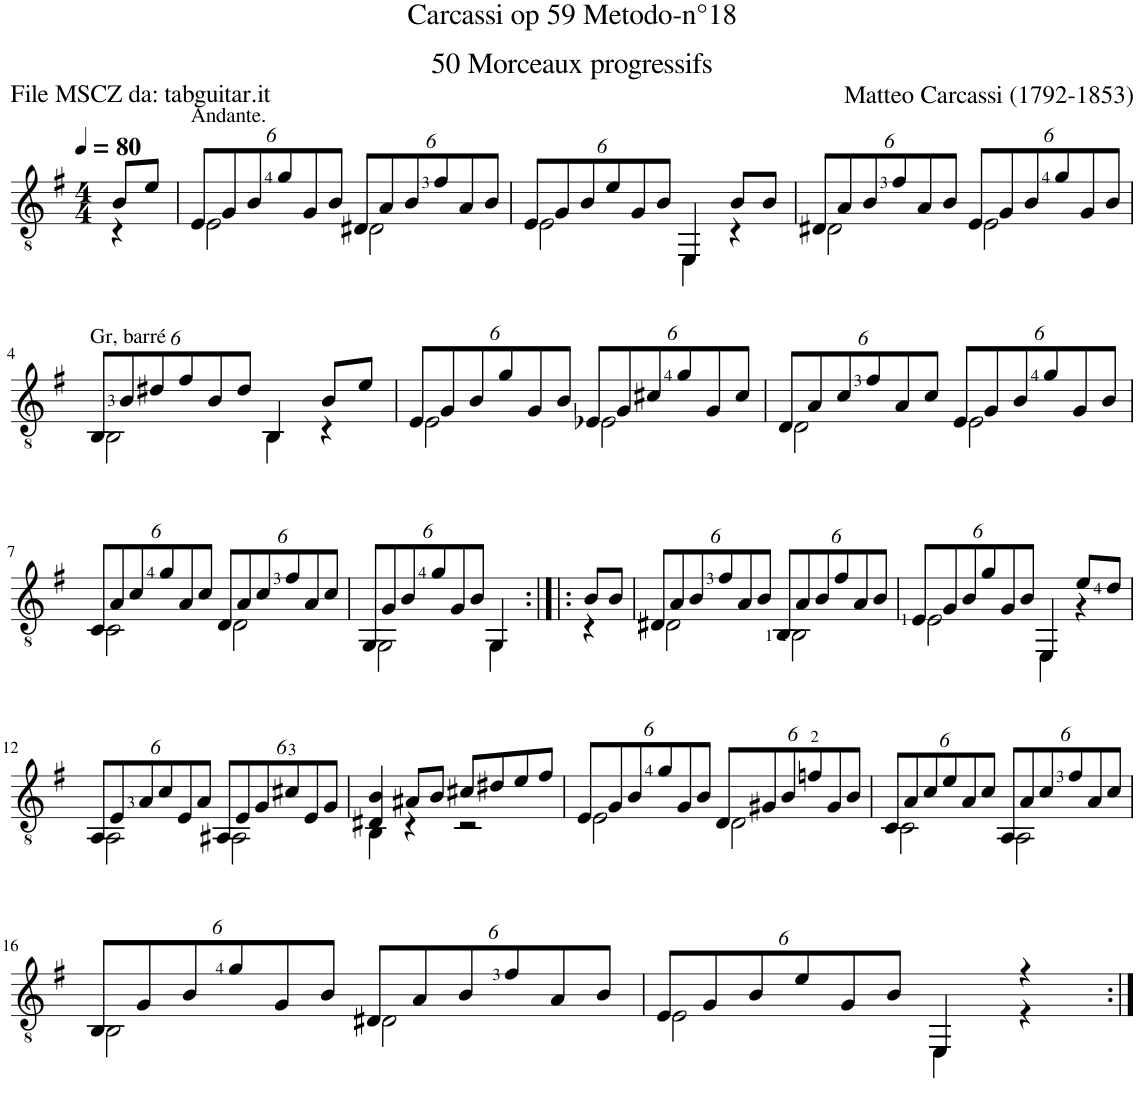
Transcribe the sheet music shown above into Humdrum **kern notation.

**kern
*part1
*staff1
*I"Guitar
*I'Guit.
*clefGv2
*k[f#]
*M4/4
*MM80
=
*^
8B/L	4r
8e/J	.
=1	=1
*Xbrackettup	*
!LO:TX:a:t=Andante.	!
12E/L	2E\
12G/	.
12B/	.
12g/	.
12G/	.
12B/J	.
12D#X/L	2D#\
12A/	.
12B/	.
12f#/	.
12A/	.
12B/J	.
=2	=2
12E/L	2E\
12G/	.
12B/	.
12e/	.
12G/	.
12B/J	.
4EE/	4EE\
8B/L	4r
8B/J	.
=3	=3
12D#X/L	2D#\
12A/	.
12B/	.
12f#/	.
12A/	.
12B/J	.
12E/L	2E\
12G/	.
12B/	.
12g/	.
12G/	.
12B/J	.
!!LO:LB:g=z	!!
=4	=4
!LO:TX:a:t=Gr, barré	!
12BB/L	2BB\
12B/	.
12d#X/	.
12f#/	.
12B/	.
12d#/J	.
4BB/	4BB\
8B/L	4r
8e/J	.
=5	=5
12E/L	2E\
12G/	.
12B/	.
12g/	.
12G/	.
12B/J	.
12E-X/L	2E-\
12G/	.
12c#X/	.
12g/	.
12G/	.
12c#/J	.
=6	=6
12D/L	2D\
12A/	.
12c/	.
12f#/	.
12A/	.
12c/J	.
12E/L	2E\
12G/	.
12B/	.
12g/	.
12G/	.
12B/J	.
!!LO:LB:g=z	!!
=7	=7
12C/L	2C\
12A/	.
12c/	.
12g/	.
12A/	.
12c/J	.
12D/L	2D\
12A/	.
12c/	.
12f#/	.
12A/	.
12c/J	.
=8	=8
12GG/L	2GG\
12G/	.
12B/	.
12g/	.
12G/	.
12B/J	.
4GG/	4GG\
=9:|!|:	=9:|!|:
8B/L	4r
8B/J	.
=10	=10
12D#X/L	2D#\
12A/	.
12B/	.
12f#/	.
12A/	.
12B/J	.
12BB/L	2BB\
12A/	.
12B/	.
12f#/	.
12A/	.
12B/J	.
=11	=11
12E/L	2E\
12G/	.
12B/	.
12g/	.
12G/	.
12B/J	.
4EE/	4EE\
8e/L	4r
8d/J	.
!!LO:LB:g=z	!!
=12	=12
12AA/L	2AA\
12E/	.
12A/	.
12c/	.
12E/	.
12A/J	.
12AA#X/L	2AA#\
12E/	.
12G/	.
12c#X/	.
12E/	.
12G/J	.
=13	=13
4D#X/ 4B/	4BB\
8A#X/L	4r
8B/J	.
8c#X/L	2r
8d#X/	.
8e/	.
8f#/J	.
=14	=14
12E/L	2E\
12G/	.
12B/	.
12g/	.
12G/	.
12B/J	.
12D/L	2D\
12G#X/	.
12B/	.
12fn/	.
12G#/	.
12B/J	.
=15	=15
12C/L	2C\
12A/	.
12c/	.
12e/	.
12A/	.
12c/J	.
12AA/L	2AA\
12A/	.
12c/	.
12f#/	.
12A/	.
12c/J	.
!!LO:LB:g=z	!!
=16	=16
12BB/L	2BB\
12G/	.
12B/	.
12g/	.
12G/	.
12B/J	.
12D#X/L	2D#\
12A/	.
12B/	.
12f#/	.
12A/	.
12B/J	.
=17	=17
12E/L	2E\
12G/	.
12B/	.
12e/	.
12G/	.
12B/J	.
4EE/	4EE\
4r	4r
*v	*v
=:|!
*-
